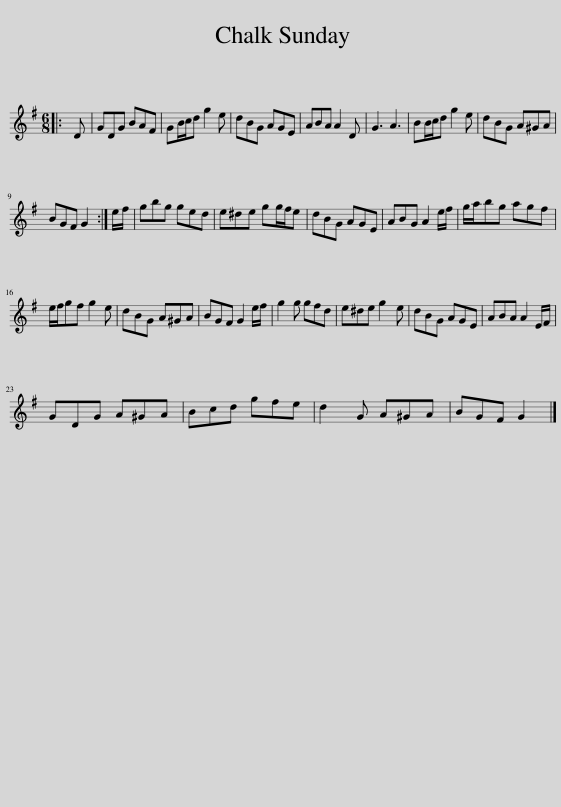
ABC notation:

X:1
L:1/8
M:6/8
I:linebreak $
K:G
V:1 treble
V:1
|: D | GDG BAF | GB/c/d g2 e | dBG AGE | ABA A2 D | %5
 G3 A3 | BB/c/d g2 e | dBG A^GA |$ BGF G2 :| e/f/ | %10
 gbg ged | e^de gg/f/e | dBG AGE | ABG A2 e/f/ | g/a/bg agf |$ %15
 e/f/gf g2 e | dBG A^GA | BGF G2 e/f/ | g2 g gfd | e^de g2 e | %20
 dBG AGE | ABA A2 E/F/ |$ GDG A^GA | Bcd gfe | d2 G A^GA | %25
 BGF G2 |] %26
